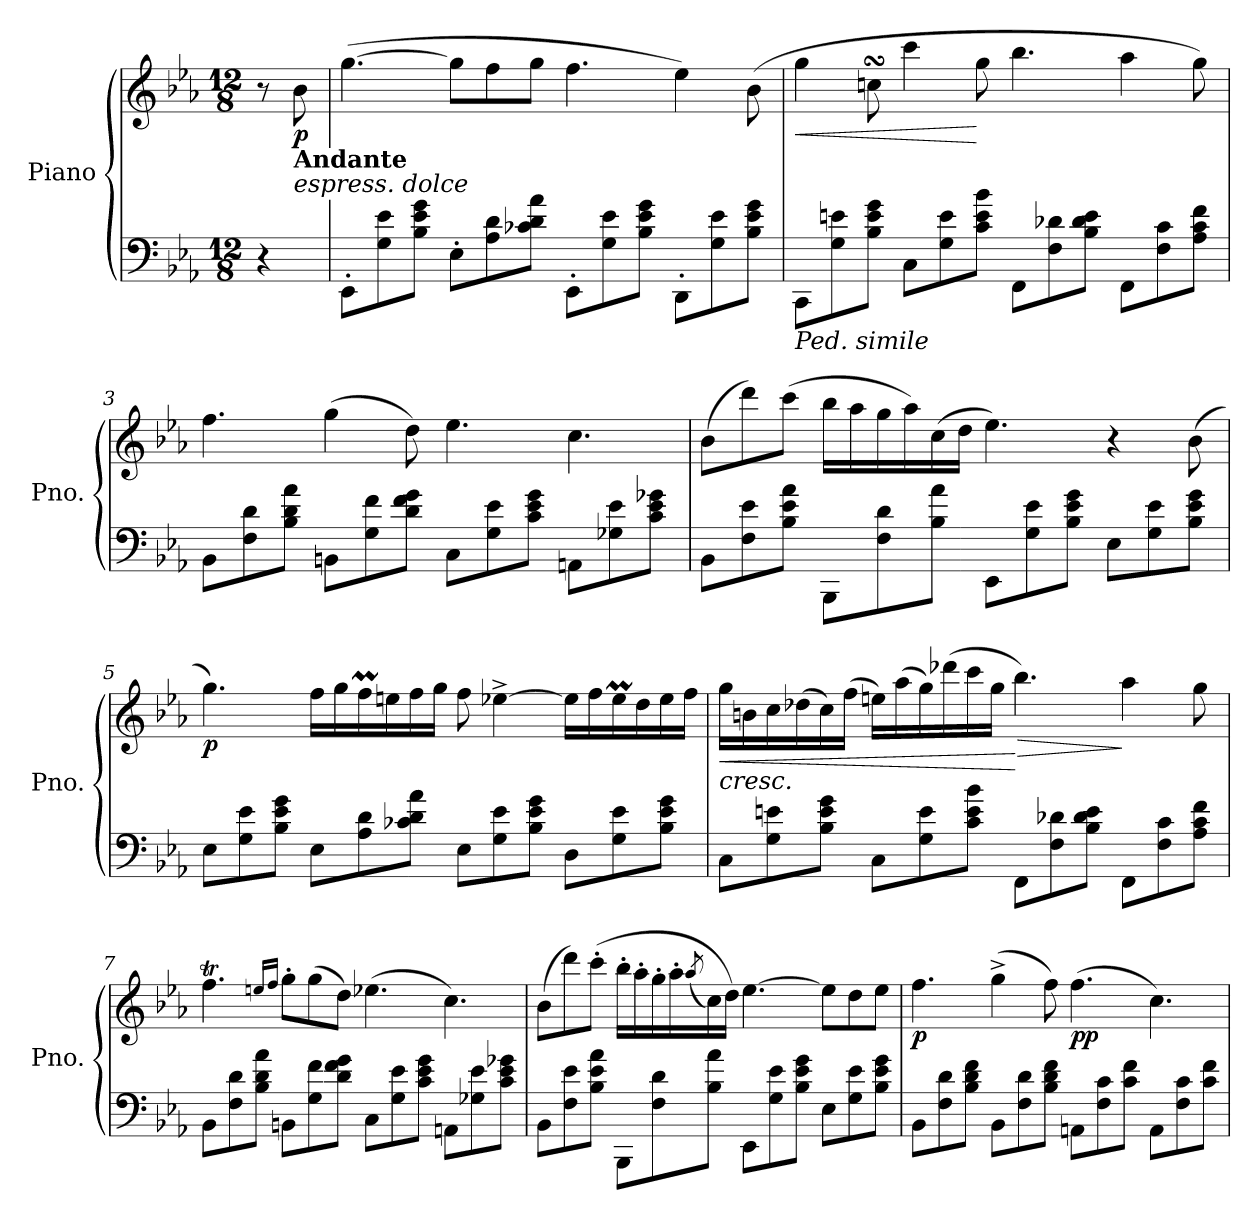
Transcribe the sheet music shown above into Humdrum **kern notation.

**kern	**kern	**dynam
*part1	*part1	*part1
*staff2	*staff1	*staff1/2
*I"Piano	*	*
*I'Pno.	*	*
*clefF4	*clefG2	*
*k[b-e-a-]	*k[b-e-a-]	*
*M12/8	*M12/8	*
*MM60	*MM60	*
=	=	=
4r	8r	.
!	!LO:TX:b:B:t=Andante	!
!	!LO:TX:b:i:t=espress. dolce	!
!	!	!LO:DY:b
.	8b-\	p
=1	=1	=1
8EE-'\L	(>[4.gg\	.
8G\< 8e-\<	.	.
8B-\ 8e-\ 8g\J	.	.
8E-'\L	8gg\L]	.
8A-\ 8d\	8ff\	.
8c-X\ 8d\ 8a-\J	8gg\J	.
8EE-'\L	4.ff\	.
8G\ 8e-\	.	.
8B-\ 8e-\ 8g\J	.	.
8DD'\L	4ee-\)	.
8G\ 8e-\	.	.
8B-\ 8e-\ 8g\J	(>8b-\	.
=2	=2	=2
!LO:TX:b:i:t=Ped. simile	!	!
!	!	!LO:HP:b
8CC\L	4gg\	<
8G\ 8en\	.	.
8B-\ 8e\ 8g\J	8ccnsSSS\	.
8C\L	4ccc\	.
8G\ 8e\	.	.
8c\ 8e\ 8b-\J	8gg\	[
8FF\L	4.bb-\	.
8F\ 8d-X\	.	.
8B-\ 8d-\ 8e\J	.	.
8FF\L	4aa-\	.
8F\ 8c\	.	.
8A-\ 8c\ 8f\J	8gg\)	.
!!LO:LB:g=z
=3	=3	=3
8BB-\L	4.ff\	.
8F\ 8d\	.	.
8B-\ 8d\ 8a-\J	.	.
8BBn\L	(>4gg\	.
8G\ 8f\	.	.
8d\ 8f\ 8g\J	8dd\)	.
8C\L	4.ee-\	.
8G\ 8e-\	.	.
8c\ 8e-\ 8g\J	.	.
8AAn\L	4.cc\	.
8G-X\ 8e-\	.	.
8c\ 8e-\ 8g-X\J	.	.
=4	=4	=4
8BB-\L	(>8b-\L	.
8F\ 8e-\	8ddd\)	.
8B-\ 8e-\ 8a-\J	(>8ccc\J	.
8BBB-\L	16bb-\LL	.
.	16aa-\	.
8F\ 8d\	16gg\	.
.	16aa-\)	.
8B-\ 8a-\J	(>16cc\	.
.	16dd\JJ	.
8EE-\L	4.ee-\)	.
8G\ 8e-\	.	.
8B-\ 8e-\ 8g\J	.	.
8E-\L	4r	.
8G\ 8e-\	.	.
8B-\ 8e-\ 8g\J	(>8b-\	.
!!LO:LB:g=z
=5	=5	=5
!	!	!LO:DY:b
8E-\L	4.gg\)	p
8G\ 8e-\	.	.
8B-\ 8e-\ 8g\J	.	.
8E-\L	16ff\LL	.
.	16gg\	.
8A-\ 8d\	16ffM\	.
.	16een\	.
8c-X\ 8d\ 8a-\J	16ff\	.
.	16gg\JJ	.
8E-\L	8ff\	.
8G\ 8e-\	[4ee-X^\	.
8B-\ 8e-\ 8g\J	.	.
8D\L	16ee-\LL]	.
.	16ff\	.
8G\ 8e-\	16ee-M\	.
.	16dd\	.
8B-\ 8e-\ 8g\J	16ee-\	.
.	16ff\JJ	.
!!LO:LB:g=z
=6	=6	=6
!	!LO:TX:b:i:t=cresc.	!
!	!	!LO:HP:b
8C\L	16gg\LL	<
.	16bn\	.
8G\ 8en\	16cc\	.
.	(>16dd-X\	.
8B-\ 8e\ 8g\J	16cc\)	.
.	(>16ff\JJ	.
8C\L	16een\LL)	.
.	(>16aa-\	.
8G\ 8e\	16gg\)	.
.	(>16ddd-X\	.
8c\ 8e\ 8b-\J	16ccc\	.
.	16gg\JJ	.
!	!	!LO:HP:n=1:b
8FF\L	4.bb-\)	[ >
8F\ 8d-X\	.	.
8B-\ 8d-\ 8e\J	.	.
8FF\L	4aa-\	]
8F\ 8c\	.	.
8A-\ 8c\ 8f\J	8gg\	.
=7	=7	=7
8BB-\L	4.ffT\	.
8F\ 8d\	.	.
8B-\ 8d\ 8a-\J	.	.
.	16qeen/LL	.
.	16qff/JJ	.
8BBn\L	8gg'\L	.
8G\ 8f\	(>8gg\	.
8d\ 8f\ 8g\J	8dd\J)	.
8C\L	(>4.ee-X\	.
8G\ 8e-\	.	.
8c\ 8e-\ 8g\J	.	.
8AAn\L	4.cc\)	.
8G-X\ 8e-\	.	.
8c\ 8e-\ 8g-X\J	.	.
!!LO:LB:g=z
=8	=8	=8
8BB-\L	(>8b-\L	.
8F\ 8e-\	8ddd\)	.
8B-\ 8e-\ 8a-\J	(>8ccc'\J	.
8BBB-\L	16bb-'\LL	.
.	16aa-'\	.
8F\ 8d\	16gg'\	.
.	16aa-'\	.
.	(<8qaa-/	.
8B-\ 8a-\J	16cc\)	.
.	16dd\JJ)	.
8EE-\L	[4.ee-\	.
8G\ 8e-\	.	.
8B-\ 8e-\ 8g\J	.	.
8E-\L	8ee-\L]	.
8G\ 8e-\	8dd\	.
8B-\ 8e-\ 8g\J	8ee-\J	.
=9	=9	=9
!	!	!LO:DY:b
8BB-\L	4.ff\	p
8F\ 8d\	.	.
8B-\ 8d\ 8f\J	.	.
8BB-\L	(>4gg^\	.
8F\ 8d\	.	.
8B-\ 8d\ 8f\J	8ff\)	.
!	!	!LO:DY:b
8AAn\L	(>4.ff\	pp
8F\ 8c\	.	.
8c\ 8f\J	.	.
8AA\L	4.cc\)	.
8F\ 8c\	.	.
8c\ 8f\J	.	.
=	=	=
*-	*-	*-
